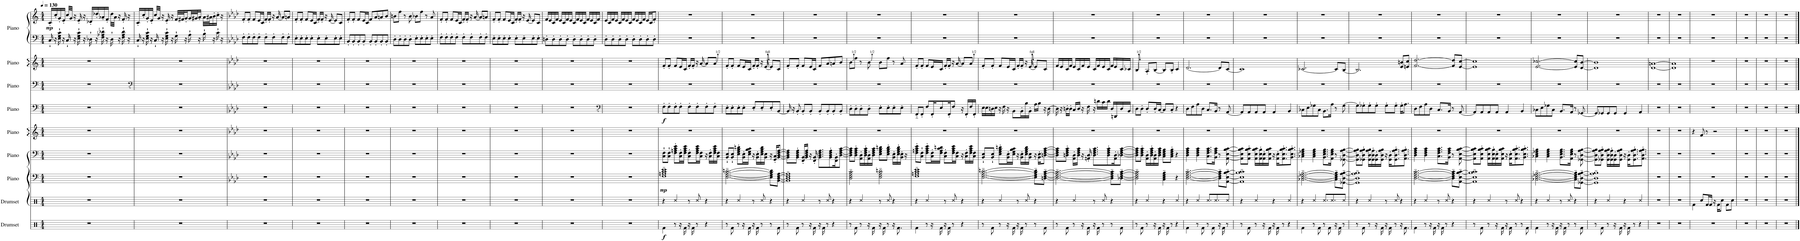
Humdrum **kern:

**kern	**dynam	**kern	**kern	**dynam	**kern	**kern	**kern	**dynam	**kern	**kern	**kern	**kern	**dynam
*part9	*part9	*part8	*part7	*part7	*part6	*part5	*part4	*part4	*part3	*part2	*part1	*part1	*part1
*staff10	*staff10	*staff9	*staff8	*staff8	*staff7	*staff6	*staff5	*staff5	*staff4	*staff3	*staff2	*staff1	*staff1/2
*I"Drumset	*	*I"Drumset	*I"Piano	*	*I"Piano	*I"Piano	*I"Piano	*	*I"Piano	*I"Piano	*I"Piano	*	*
*I'D. Set	*	*I'D. Set	*I'Pno.	*	*I'Pno.	*I'Pno.	*I'Pno.	*	*I'Pno.	*I'Pno.	*I'Pno.	*	*
*clefX	*	*clefX	*clefF4	*	*clefF4	*clefG2	*clefF4	*	*clefF4	*clefG2	*clefF4	*clefG2	*
*k[]	*	*k[]	*k[]	*	*k[]	*k[]	*k[]	*	*k[]	*k[]	*k[]	*k[]	*
*M4/4	*	*M4/4	*M4/4	*	*M4/4	*M4/4	*M4/4	*	*M4/4	*M4/4	*M4/4	*M4/4	*
*MM130	*	*MM130	*MM130	*	*MM130	*MM130	*MM130	*	*MM130	*MM130	*MM130	*MM130	*
=1	=1	=1	=1	=1	=1	=1	=1	=1	=1	=1	=1	=1	=1
!	!	!	!	!	!	!	!	!	!	!	!	!	!LO:DY:b
1r	.	1r	1r	.	1r	1r	1r	.	1r	1r	16C`/	16c'/LL	mp
.	.	.	.	.	.	.	.	.	.	.	16r	16cc'/	.
.	.	.	.	.	.	.	.	.	.	.	16E\` 16G\` 16c\`	16g'/	.
.	.	.	.	.	.	.	.	.	.	.	16r	16e'/JJ	.
.	.	.	.	.	.	.	.	.	.	.	16C`/	32cc/LLL	.
.	.	.	.	.	.	.	.	.	.	.	.	32g/JJJ	.
.	.	.	.	.	.	.	.	.	.	.	16r	16r	.
.	.	.	.	.	.	.	.	.	.	.	16E\` 16G\` 16c\`	16e'/	.
.	.	.	.	.	.	.	.	.	.	.	16r	16r	.
.	.	.	.	.	.	.	.	.	.	.	16D-X`\	16d-X'/LL	.
.	.	.	.	.	.	.	.	.	.	.	16r	16dd-X'/	.
.	.	.	.	.	.	.	.	.	.	.	16F\` 16A-X\` 16d-X\`	16a-X'/	.
.	.	.	.	.	.	.	.	.	.	.	16r	16f'/JJ	.
.	.	.	.	.	.	.	.	.	.	.	16D-`\	32dd-\LLL	.
.	.	.	.	.	.	.	.	.	.	.	.	32a-\JJJ	.
.	.	.	.	.	.	.	.	.	.	.	16r	16r	.
.	.	.	.	.	.	.	.	.	.	.	16F\` 16A-\` 16d-\`	16f'/	.
.	.	.	.	.	.	.	.	.	.	.	16r	16r	.
=2	=2	=2	=2	=2	=2	=2	=2	=2	=2	=2	=2	=2	=2
*	*	*	*	*	*	*	*	*	*clefFv4	*	*	*	*
1r	.	1r	1r	.	1r	1r	1r	.	1r	1r	16C`/	16c'/LL	.
.	.	.	.	.	.	.	.	.	.	.	16r	16cc'/	.
.	.	.	.	.	.	.	.	.	.	.	16E\` 16G\` 16c\`	16g'/	.
.	.	.	.	.	.	.	.	.	.	.	16r	16e'/JJ	.
.	.	.	.	.	.	.	.	.	.	.	16C`/	32cc/LLL	.
.	.	.	.	.	.	.	.	.	.	.	.	32g/JJJ	.
.	.	.	.	.	.	.	.	.	.	.	16r	16r	.
.	.	.	.	.	.	.	.	.	.	.	16E\` 16G\` 16c\`	16e'/	.
.	.	.	.	.	.	.	.	.	.	.	16r	16r	.
.	.	.	.	.	.	.	.	.	.	.	16G`\	32f/LLL	.
.	.	.	.	.	.	.	.	.	.	.	.	32f#X/J	.
.	.	.	.	.	.	.	.	.	.	.	16r	16g'/	.
.	.	.	.	.	.	.	.	.	.	.	16A`\	32g/L	.
.	.	.	.	.	.	.	.	.	.	.	.	32g#X/J	.
.	.	.	.	.	.	.	.	.	.	.	16r	16a'/JJ	.
.	.	.	.	.	.	.	.	.	.	.	16B`\	32a\LLL	.
.	.	.	.	.	.	.	.	.	.	.	.	32a#X\J	.
.	.	.	.	.	.	.	.	.	.	.	16r	16b'\	.
.	.	.	.	.	.	.	.	.	.	.	16c`\	16cc'\JJ	.
.	.	.	.	.	.	.	.	.	.	.	16r	16r	.
=3	=3	=3	=3	=3	=3	=3	=3	=3	=3	=3	=3	=3	=3
*	*	*	*k[b-e-a-d-]	*	*k[b-e-a-d-]	*k[b-e-a-d-]	*k[b-e-a-d-]	*	*k[b-e-a-d-]	*k[b-e-a-d-]	*k[b-e-a-d-]	*k[b-e-a-d-]	*
1r	.	1r	1r	.	1r	1r	1r	.	1r	1r	8F'\L	8f'/L	.
.	.	.	.	.	.	.	.	.	.	.	8F'\	8f'/J	.
.	.	.	.	.	.	.	.	.	.	.	8F'\	8f/L	.
.	.	.	.	.	.	.	.	.	.	.	8F'\J	16e-/L	.
.	.	.	.	.	.	.	.	.	.	.	.	16c/JJ	.
.	.	.	.	.	.	.	.	.	.	.	8F'\L	16f'/LL	.
.	.	.	.	.	.	.	.	.	.	.	.	16f'/JJ	.
.	.	.	.	.	.	.	.	.	.	.	8F'\	16r	.
.	.	.	.	.	.	.	.	.	.	.	.	[16a-/	.
.	.	.	.	.	.	.	.	.	.	.	8F'\	8a-/L]	.
.	.	.	.	.	.	.	.	.	.	.	8F'\J	8an/J	.
=4	=4	=4	=4	=4	=4	=4	=4	=4	=4	=4	=4	=4	=4
1r	.	1r	1r	.	1r	1r	1r	.	1r	1r	8E-'\L	8f'/L	.
.	.	.	.	.	.	.	.	.	.	.	8E-'\	8f'/J	.
.	.	.	.	.	.	.	.	.	.	.	8E-'\	8f/L	.
.	.	.	.	.	.	.	.	.	.	.	8E-'\J	16e-/L	.
.	.	.	.	.	.	.	.	.	.	.	.	16c/JJ	.
.	.	.	.	.	.	.	.	.	.	.	8E-'\L	16f'/LL	.
.	.	.	.	.	.	.	.	.	.	.	.	16f'/JJ	.
.	.	.	.	.	.	.	.	.	.	.	8E-'\	16r	.
.	.	.	.	.	.	.	.	.	.	.	.	[16e-/	.
.	.	.	.	.	.	.	.	.	.	.	8E-'\	8e-/L]	.
.	.	.	.	.	.	.	.	.	.	.	8E-'\J	8c/J	.
=5	=5	=5	=5	=5	=5	=5	=5	=5	=5	=5	=5	=5	=5
1r	.	1r	1r	.	1r	1r	1r	.	1r	1r	8BB-'/L	8f'/L	.
.	.	.	.	.	.	.	.	.	.	.	8BB-'/	8f'/J	.
.	.	.	.	.	.	.	.	.	.	.	8BB-'/	8f/L	.
.	.	.	.	.	.	.	.	.	.	.	8BB-'/J	16e-/L	.
.	.	.	.	.	.	.	.	.	.	.	.	16c/JJ	.
.	.	.	.	.	.	.	.	.	.	.	8BB-'/L	8f/L	.
.	.	.	.	.	.	.	.	.	.	.	8BB-'/	8a-/	.
.	.	.	.	.	.	.	.	.	.	.	8BB-'/	8an/	.
.	.	.	.	.	.	.	.	.	.	.	8BB-'/J	8b-/J	.
=6	=6	=6	=6	=6	=6	=6	=6	=6	=6	=6	=6	=6	=6
1r	.	1r	1r	.	1r	1r	1r	.	1r	1r	8D-'\L	8bn\L	.
.	.	.	.	.	.	.	.	.	.	.	8D-'\	8ff\J	.
.	.	.	.	.	.	.	.	.	.	.	8D-'\	8r	.
.	.	.	.	.	.	.	.	.	.	.	8D-'\J	8b\	.
.	.	.	.	.	.	.	.	.	.	.	8E-'\L	8b-X\L	.
.	.	.	.	.	.	.	.	.	.	.	8E-'\	8ff\J	.
.	.	.	.	.	.	.	.	.	.	.	8E-'\	8r	.
.	.	.	.	.	.	.	.	.	.	.	8E-'\J	8a-/	.
=7	=7	=7	=7	=7	=7	=7	=7	=7	=7	=7	=7	=7	=7
1r	.	1r	1r	.	1r	1r	1r	.	1r	1r	8F'\L	8f'/L	.
.	.	.	.	.	.	.	.	.	.	.	8F'\	8f'/J	.
.	.	.	.	.	.	.	.	.	.	.	8F'\	8f/L	.
.	.	.	.	.	.	.	.	.	.	.	8F'\J	16e-/L	.
.	.	.	.	.	.	.	.	.	.	.	.	16c/JJ	.
.	.	.	.	.	.	.	.	.	.	.	8F'\L	16f'/LL	.
.	.	.	.	.	.	.	.	.	.	.	.	16f'/JJ	.
.	.	.	.	.	.	.	.	.	.	.	8F'\	16r	.
.	.	.	.	.	.	.	.	.	.	.	.	[16a-/	.
.	.	.	.	.	.	.	.	.	.	.	8F'\	8a-/L]	.
.	.	.	.	.	.	.	.	.	.	.	8F'\J	8an/J	.
=8	=8	=8	=8	=8	=8	=8	=8	=8	=8	=8	=8	=8	=8
1r	.	1r	1r	.	1r	1r	1r	.	1r	1r	8E-'\L	8f'/L	.
.	.	.	.	.	.	.	.	.	.	.	8E-'\	8f'/J	.
.	.	.	.	.	.	.	.	.	.	.	8E-'\	8f/L	.
.	.	.	.	.	.	.	.	.	.	.	8E-'\J	16e-/L	.
.	.	.	.	.	.	.	.	.	.	.	.	16c/JJ	.
.	.	.	.	.	.	.	.	.	.	.	8E-'\L	16f'/LL	.
.	.	.	.	.	.	.	.	.	.	.	.	16f'/JJ	.
.	.	.	.	.	.	.	.	.	.	.	8E-'\	16r	.
.	.	.	.	.	.	.	.	.	.	.	.	[16e-/	.
.	.	.	.	.	.	.	.	.	.	.	8E-'\	8e-/L]	.
.	.	.	.	.	.	.	.	.	.	.	8E-'\J	8c/J	.
=9	=9	=9	=9	=9	=9	=9	=9	=9	=9	=9	=9	=9	=9
1r	.	1r	1r	.	1r	1r	1r	.	1r	1r	8Dn'\L	16f/LL	.
.	.	.	.	.	.	.	.	.	.	.	.	16e-/	.
.	.	.	.	.	.	.	.	.	.	.	8D'\	16c/	.
.	.	.	.	.	.	.	.	.	.	.	.	16f/JJ	.
.	.	.	.	.	.	.	.	.	.	.	8D'\	16e-/LL	.
.	.	.	.	.	.	.	.	.	.	.	.	16c/	.
.	.	.	.	.	.	.	.	.	.	.	8D'\J	16f/	.
.	.	.	.	.	.	.	.	.	.	.	.	16e-/JJ	.
.	.	.	.	.	.	.	.	.	.	.	8D'\L	16c/LL	.
.	.	.	.	.	.	.	.	.	.	.	.	16f/	.
.	.	.	.	.	.	.	.	.	.	.	8D'\	16e-/	.
.	.	.	.	.	.	.	.	.	.	.	.	16c/JJ	.
.	.	.	.	.	.	.	.	.	.	.	8D'\	16f/LL	.
.	.	.	.	.	.	.	.	.	.	.	.	16e-/	.
.	.	.	.	.	.	.	.	.	.	.	8D'\J	16c/	.
.	.	.	.	.	.	.	.	.	.	.	.	16f/JJ	.
=10	=10	=10	=10	=10	=10	=10	=10	=10	=10	=10	=10	=10	=10
*	*	*	*	*	*	*	*clefFv4	*	*	*	*	*	*
1r	.	1r	1r	.	1r	1r	1r	.	1r	1r	8D-'\L	16e-/LL	.
.	.	.	.	.	.	.	.	.	.	.	.	16c/	.
.	.	.	.	.	.	.	.	.	.	.	8D-'\	16f/	.
.	.	.	.	.	.	.	.	.	.	.	.	16e-/JJ	.
.	.	.	.	.	.	.	.	.	.	.	8D-'\	16c/LL	.
.	.	.	.	.	.	.	.	.	.	.	.	16f/	.
.	.	.	.	.	.	.	.	.	.	.	8D-'\J	16e-/	.
.	.	.	.	.	.	.	.	.	.	.	.	16c/JJ	.
.	.	.	.	.	.	.	.	.	.	.	8D-'\L	16f/LL	.
.	.	.	.	.	.	.	.	.	.	.	.	16e-/	.
.	.	.	.	.	.	.	.	.	.	.	8D-'\	16c/	.
.	.	.	.	.	.	.	.	.	.	.	.	16f/JJ	.
.	.	.	.	.	.	.	.	.	.	.	8D-'\	16e-/LL	.
.	.	.	.	.	.	.	.	.	.	.	.	16c/J	.
.	.	.	.	.	.	.	.	.	.	.	8D-'\J	8f'/J	.
=11	=11	=11	=11	=11	=11	=11	=11	=11	=11	=11	=11	=11	=11
!	!LO:DY:b	!	!	!LO:DY:b	!	!	!	!LO:DY:b	!	!	!	!	!
4Rf\	f	4r	1F~ 1An~ 1c~ 1e-~	mp	8C\` 8F\`L	1r	8FF'\L	f	1r	8f'/L	1r	1r	.
.	.	.	.	.	8C\` 8F\`J	.	8FF'\	.	.	8f'/J	.	.	.
8r	.	4Rcc/	.	.	8F\' 8An\' 8c\' 8e-\'L	.	8FF'\	.	.	8f/L	.	.	.
16r	.	.	.	.	16C\' 16F\'L	.	8FF'\J	.	.	16e-/L	.	.	.
16Rf\	.	.	.	.	16F\ 16A\ 16c\ 16e-\JJ	.	.	.	.	16c/JJ	.	.	.
16r	.	8r	.	.	8C\' 8F\'L	.	8FF'\L	.	.	16f'/LL	.	.	.
16Rf\	.	.	.	.	.	.	.	.	.	16f'/JJ	.	.	.
8r	.	8Rcc/	.	.	16F\ 16A\ 16c\ 16e-\L	.	8FF'\	.	.	16r	.	.	.
.	.	.	.	.	16C\ 16F\JJ	.	.	.	.	[16a-/	.	.	.
4r	.	4r	.	.	16r	.	8FF'\	.	.	8a-/L]	.	.	.
.	.	.	.	.	16C\' 16F\'LL	.	.	.	.	.	.	.	.
.	.	.	.	.	16F\ 16A\ 16c\ 16e-\	.	8FF'\J	.	.	8a-/J	.	.	.
.	.	.	.	.	16C\ 16F\JJ	.	.	.	.	.	.	.	.
=12	=12	=12	=12	=12	=12	=12	=12	=12	=12	=12	=12	=12	=12
8r	.	4r	[2.E-\~ [2.G\~ [2.B-\~ [2.dn\~	.	8BB-/` 8E-/`L	1r	8EE-'\L	.	1r	8f'/L	1r	1r	.
8Rf\	.	.	.	.	8BB-/` 8E-/`J	.	8EE-'\	.	.	8f'/J	.	.	.
8r	.	4Rcc/	.	.	8E-\' 8G\' 8B-\' 8dn\'L	.	8EE-'\	.	.	8f/L	.	.	.
16r	.	.	.	.	16BB-\' 16E-\'L	.	8EE-'\J	.	.	16e-/L	.	.	.
16Rf\	.	.	.	.	16E-\ 16G\ 16B-\ 16c\JJ	.	.	.	.	16c/JJ	.	.	.
16r	.	8r	.	.	16r	.	8EE-'/L	.	.	16f'/LL	.	.	.
16Rf\	.	.	.	.	16BB-\' 16E-\'LL	.	.	.	.	16f'/JJ	.	.	.
8r	.	8Rcc/	.	.	16E-\ 16G\ 16B-\ 16d\	.	8EE-'/	.	.	16r	.	.	.
.	.	.	.	.	16BB-\ 16E-\JJ	.	.	.	.	[16e-/	.	.	.
8r	.	4r	8E-\] 8G\] 8B-\] 8d\]L	.	16r	.	8EE-'/	.	.	8e-/L]	.	.	.
.	.	.	.	.	16GG/' 16C/'KL	.	.	.	.	.	.	.	.
8Rf\	.	.	[8BB-\ [8D-\ [8F\ [8A-\J	.	[8BB-/ [8D-/ [8F/ [8A-/J	.	[8BBB-/J	.	.	8c/J	.	.	.
=13	=13	=13	=13	=13	=13	=13	=13	=13	=13	=13	=13	=13	=13
8r	.	4r	1BB-]~ 1D-]~ 1F]~ 1A-]~	.	8BB-\] 8D-\] 8F\] 8A-\]L	1r	16BBB-/]	.	1r	8f'/L	1r	1r	.
.	.	.	.	.	.	.	16r	.	.	.	.	.	.
8Rf\	.	.	.	.	8BB-\' 8D-\' 8F\' 8A-\'J	.	8BBB-'/	.	.	8f'/J	.	.	.
8r	.	4Rcc/	.	.	16FF/' 16BB-/'LL	.	8BBB-'/L	.	.	8f/L	.	.	.
.	.	.	.	.	16BB-/ 16D-/ 16F/ 16A-/JJ	.	.	.	.	.	.	.	.
16r	.	.	.	.	16r	.	8BBB-'/J	.	.	16e-/L	.	.	.
16Rf\	.	.	.	.	16FF/' 16BB-/'	.	.	.	.	16c/JJ	.	.	.
16r	.	8r	.	.	8.BB-\ 8.D-\ 8.F\ 8.A-\L	.	8BBB-'/L	.	.	8f/L	.	.	.
16Rf\	.	.	.	.	.	.	.	.	.	.	.	.	.
8r	.	8Rcc/	.	.	.	.	8BBB-'/	.	.	8a-/	.	.	.
.	.	.	.	.	8BB-\' 8D-\' 8F\' 8A-\'	.	.	.	.	.	.	.	.
4r	.	4r	.	.	.	.	8BBB-'/	.	.	8an/	.	.	.
.	.	.	.	.	16FF\' 16BB-\'K	.	.	.	.	.	.	.	.
.	.	.	.	.	[8D-\ [8F\ [8A-\ [8c\J	.	8BBB-'/J	.	.	8b-/J	.	.	.
=14	=14	=14	=14	=14	=14	=14	=14	=14	=14	=14	=14	=14	=14
8r	.	4r	2D-\~ 2F\~ 2A-\~ 2c\~	.	8D-\] 8F\] 8A-\] 8c\]L	1r	8DD-'\L	.	1r	8b-\L	1r	1r	.
8Rf\	.	.	.	.	8D-\' 8F\' 8A-\' 8c\'J	.	8DD-'\	.	.	8ff\J	.	.	.
8r	.	4Rcc/	.	.	16AA-\' 16D-\'LL	.	8DD-'\	.	.	8r	.	.	.
.	.	.	.	.	16D-\' 16F\' 16A-\' 16c\'	.	.	.	.	.	.	.	.
16r	.	.	.	.	16AA-\' 16D-\'	.	8DD-'\J	.	.	8b-\	.	.	.
16Rf\	.	.	.	.	16D-\ 16F\ 16A-\ 16c\JJ	.	.	.	.	.	.	.	.
16r	.	8r	2E-\~ 2G\~ 2B-\~ 2dn\~	.	8E-\ 8G\ 8B-\ 8dn\L	.	8EE-'\L	.	.	8b-\L	.	.	.
16Rf\	.	.	.	.	.	.	.	.	.	.	.	.	.
8r	.	8Rcc/	.	.	8E-\' 8G\' 8B-\' 8d\'J	.	8EE-'\	.	.	8ff\J	.	.	.
16r	.	4r	.	.	16BB-\' 16E-\'LL	.	8EE-'\	.	.	8r	.	.	.
8.Rf\	.	.	.	.	16E-\' 16G\' 16B-\' 16d\'	.	.	.	.	.	.	.	.
.	.	.	.	.	16BB-\' 16E-\'JJ	.	8EE-'\J	.	.	8a-/	.	.	.
.	.	.	.	.	16r	.	.	.	.	.	.	.	.
=15	=15	=15	=15	=15	=15	=15	=15	=15	=15	=15	=15	=15	=15
4Rf\	.	4r	1F~ 1An~ 1c~ 1e-~	.	8F\' 8An\' 8c\' 8e-\'L	1r	8FFF'~/L	.	1r	8f'/L	1r	1r	.
.	.	.	.	.	8C\` 8F\`J	.	8FFF'/J	.	.	8f'/J	.	.	.
8r	.	4Rcc/	.	.	8F\' 8A\' 8c\' 8e-\'L	.	8FF/L	.	.	8f/L	.	.	.
16r	.	.	.	.	16C\' 16F\'L	.	16FFF'/K	.	.	16e-/L	.	.	.
16Rf\	.	.	.	.	16F\ 16A\ 16c\ 16dn\JJ	.	8EE-/	.	.	16c/JJ	.	.	.
16r	.	8r	.	.	8C\' 8F\'L	.	.	.	.	16f'/LL	.	.	.
16Rf\	.	.	.	.	.	.	16FFF'/K	.	.	16f'/JJ	.	.	.
8r	.	8Rcc/	.	.	16F\ 16A\ 16c\ 16e-\L	.	8FF/J	.	.	16r	.	.	.
.	.	.	.	.	16C\ 16F\JJ	.	.	.	.	[16a-/	.	.	.
4r	.	4r	.	.	16r	.	16r	.	.	8a-/L]	.	.	.
.	.	.	.	.	16C\' 16F\'LL	.	16FFF'/LL	.	.	.	.	.	.
.	.	.	.	.	16F\ 16A\ 16c\ 16e-\	.	16FF/	.	.	8a-/J	.	.	.
.	.	.	.	.	16C\ 16F\JJ	.	16FFF'/JJ	.	.	.	.	.	.
=16	=16	=16	=16	=16	=16	=16	=16	=16	=16	=16	=16	=16	=16
8r	.	4r	[2.E-\~ [2.G\~ [2.B-\~ [2.dn\~	.	8BB-/` 8E-/`L	1r	16EE-\LL	.	1r	8f'/L	1r	1r	.
.	.	.	.	.	.	.	16EE-\	.	.	.	.	.	.
8Rf\	.	.	.	.	8BB-/` 8E-/`J	.	16DDn\	.	.	8f'/J	.	.	.
.	.	.	.	.	.	.	16EE-\JJ	.	.	.	.	.	.
8r	.	4Rcc/	.	.	8E-\' 8G\' 8B-\' 8dn\'L	.	16r	.	.	8f/L	.	.	.
.	.	.	.	.	.	.	16FF\	.	.	.	.	.	.
16r	.	.	.	.	16BB-\' 16E-\'L	.	16r	.	.	16e-/L	.	.	.
16Rf\	.	.	.	.	16E-\ 16G\ 16B-\ 16c\JJ	.	8BBB-\L	.	.	16c/JJ	.	.	.
16r	.	8r	.	.	16r	.	.	.	.	16f'/LL	.	.	.
16Rf\	.	.	.	.	16BB-\' 16E-\'LL	.	16BBB-'\L	.	.	16f'/JJ	.	.	.
8r	.	8Rcc/	.	.	16E-\ 16G\ 16B-\ 16d\	.	16BB-\	.	.	16r	.	.	.
.	.	.	.	.	16BB-\ 16E-\JJ	.	16BBB-'\JJ	.	.	[16e-/	.	.	.
8r	.	4r	8E-\]~ 8G\]~ 8B-\]~ 8d\]~L	.	16r	.	16AA-\LL	.	.	8e-/L]	.	.	.
.	.	.	.	.	16BB-\' 16E-\'KL	.	16BB-\JJ	.	.	.	.	.	.
8Rf\	.	.	[8Dn\~ [8F\~ [8A-\~ [8c\~J	.	[8Dn\ [8F\ [8A-\ [8c\J	.	16r	.	.	8c/J	.	.	.
.	.	.	.	.	.	.	[16DD\	.	.	.	.	.	.
=17	=17	=17	=17	=17	=17	=17	=17	=17	=17	=17	=17	=17	=17
8r	.	4r	2.D\_~ 2.F\_~ 2.A-\_~ 2.c\_~	.	8D\] 8F\] 8A-\] 8c\]L	1r	16DD\]	.	1r	16f/LL	1r	1r	.
.	.	.	.	.	.	.	16r	.	.	16e-/	.	.	.
8Rf\	.	.	.	.	8Dn\' 8F\' 8A-\' 8c\'J	.	16DDn'\LL	.	.	16c/	.	.	.
.	.	.	.	.	.	.	16DD'\JJ	.	.	16f/JJ	.	.	.
8r	.	4Rcc/	.	.	16AA-\' 16D\'LL	.	16CC/LL	.	.	16e-/LL	.	.	.
.	.	.	.	.	16D\ 16F\ 16A-\ 16c\JJ	.	16DD/JJ	.	.	16c/	.	.	.
16r	.	.	.	.	16r	.	16r	.	.	16f/	.	.	.
16Rf\	.	.	.	.	16AAn/' 16D/'	.	16FF\	.	.	16e-/JJ	.	.	.
16r	.	8r	.	.	8.D\ 8.F\ 8.A-\ 8.c\L	.	16r	.	.	16c/LL	.	.	.
16Rf\	.	.	.	.	.	.	16Dn\LL	.	.	16f/	.	.	.
8r	.	8Rcc/	.	.	.	.	16C\	.	.	16e-/	.	.	.
.	.	.	.	.	8D\' 8F\' 8A-\' 8c\'	.	16D\JJ	.	.	16c/JJ	.	.	.
8r	.	4r	8D\]~ 8F\]~ 8A-\]~ 8c\]~L	.	.	.	16DD/LL	.	.	16f/LL	.	.	.
.	.	.	.	.	16AA\' 16D\'K	.	16DDDn/	.	.	16e-/	.	.	.
8Rf\	.	.	[8D-X\~ [8F\~ [8A-\~ [8c\~J	.	[8D-X\ [8F\ [8A-\ [8c\J	.	16DD/	.	.	16c/	.	.	.
.	.	.	.	.	.	.	16BBB-/JJ	.	.	16c-X/JJ	.	.	.
=18	=18	=18	=18	=18	=18	=18	=18	=18	=18	=18	=18	=18	=18
8r	.	4r	2D-\]~ 2F\]~ 2A-\]~ 2c\]~	.	8D-\] 8F\] 8A-\] 8c\]L	1r	8DD-\L	.	1r	4B-/	1r	1r	.
8Rf\	.	.	.	.	8D-\' 8F\' 8A-\' 8c\'J	.	8DD-'\J	.	.	.	.	.	.
8r	.	4Rcc/	.	.	16AA-\' 16D-\'LL	.	8DD-'/L	.	.	8A-'/L	.	.	.
.	.	.	.	.	16D-\' 16F\' 16A-\' 16c\'	.	.	.	.	.	.	.	.
16r	.	.	.	.	16AA-\' 16D-\'	.	16DD-'/L	.	.	[8B-/J	.	.	.
16Rf\	.	.	.	.	16D-\ 16F\ 16A-\ 16c\JJ	.	[16CC/JJ	.	.	.	.	.	.
16r	.	4r	4C\~ 4E-\~ 4G\~ 4B-\~	.	8C\ 8E-\ 8G\ 8B-\L	.	8CC/L]	.	.	8B-/L]	.	.	.
16Rf\	.	.	.	.	.	.	.	.	.	.	.	.	.
8r	.	.	.	.	8C\' 8E-\' 8G\' 8B-\'J	.	8CC'/J	.	.	8B-'/J	.	.	.
4r	.	4Rcc/	4r	.	4r	.	4r	.	.	4c/	.	.	.
=19	=19	=19	=19	=19	=19	=19	=19	=19	=19	=19	=19	=19	=19
4Rf\	.	4r	[2.D-\~ [2.F\~ [2.A-\~ [2.c\~	.	4D-\ 4F\ 4A-\ 4c\	1r	8DD-\L	.	1r	[2.d-/	1r	1r	.
.	.	.	.	.	.	.	8FF\	.	.	.	.	.	.
8r	.	4Rcc/	.	.	4D-\ 4F\ 4A-\ 4c\	.	8AA-\	.	.	.	.	.	.
8Rf\	.	.	.	.	.	.	8DD-\J	.	.	.	.	.	.
8r	.	8.Rcc/L	.	.	8.C\ 8.F\ 8.A-\ 8.c\L	.	8.CC/L	.	.	.	.	.	.
8Rf\	.	.	.	.	.	.	.	.	.	.	.	.	.
.	.	8.Rcc/	.	.	16BB-\ 16F\ 16A-\ 16c\Jk	.	16BBB-/Jk	.	.	.	.	.	.
16r	.	.	8D-\]~ 8F\]~ 8A-\]~ 8c\]~L	.	8r	.	8r	.	.	8d-/L]	.	.	.
16Rf\	.	.	.	.	.	.	.	.	.	.	.	.	.
8r	.	8Rcc/J	[8AA-\~ [8E-\~ [8B-\~ [8c\~J	.	[8AA-\ [8E-\ [8B-\ [8c\	.	[8AAA-/	.	.	[8c/J	.	.	.
=20	=20	=20	=20	=20	=20	=20	=20	=20	=20	=20	=20	=20	=20
8r	.	4r	1AA-]~ 1E-]~ 1B-]~ 1c]~	.	8AA-\] 8E-\] 8B-\] 8c\]L	1r	8AAA-/L]	.	1r	1c]	1r	1r	.
8Rf\	.	.	.	.	8AA-\' 8E-\' 8B-\' 8c\'J	.	8AAA-/	.	.	.	.	.	.
8r	.	4Rcc/	.	.	16AA-\ 16E-\ 16B-\ 16c\LL	.	8AAA-/	.	.	.	.	.	.
.	.	.	.	.	16AA-\' 16E-\' 16B-\'	.	.	.	.	.	.	.	.
16r	.	.	.	.	16AA-\' 16E-\'	.	8AAA-/J	.	.	.	.	.	.
16Rf\	.	.	.	.	16AA-\ 16E-\ 16B-\ 16c\JJ	.	.	.	.	.	.	.	.
16r	.	4r	.	.	16r	.	4AAA-/	.	.	.	.	.	.
16Rf\	.	.	.	.	16AA-\' 16E-\'KL	.	.	.	.	.	.	.	.
8r	.	.	.	.	8.AA-\' 8.E-\' 8.B-\' 8.c\'	.	.	.	.	.	.	.	.
4r	.	4Rcc/	.	.	.	.	4BBB-/	.	.	.	.	.	.
.	.	.	.	.	8.BB-\' 8.E-\' 8.B-\' 8.c\'J	.	.	.	.	.	.	.	.
=21	=21	=21	=21	=21	=21	=21	=21	=21	=21	=21	=21	=21	=21
4Rf\	.	4r	[2.C-X\~ [2.E-\~ [2.G-X\~ [2.B-\~	.	4C-X\ 4E-\ 4G-X\ 4B-\	1r	8CC-X\L	.	1r	[2.c-X/	1r	1r	.
.	.	.	.	.	.	.	8EE-\	.	.	.	.	.	.
8r	.	4Rcc/	.	.	4C-\ 4E-\ 4G-\ 4B-\	.	8GG-X\	.	.	.	.	.	.
8Rf\	.	.	.	.	.	.	8CC-\J	.	.	.	.	.	.
8r	.	8.Rcc/L	.	.	8.BB-\ 8.E-\ 8.G-\ 8.B-\L	.	8.BBB-\L	.	.	.	.	.	.
8Rf\	.	.	.	.	.	.	.	.	.	.	.	.	.
.	.	8.Rcc/	.	.	16AA-\ 16E-\ 16G-\ 16B-\Jk	.	16AA-\Jk	.	.	.	.	.	.
16r	.	.	8C-\]~ 8E-\]~ 8G-\]~ 8B-\]~L	.	8r	.	8r	.	.	8c-/L]	.	.	.
16Rf\	.	.	.	.	.	.	.	.	.	.	.	.	.
8r	.	8Rcc/J	[8GG-X\~ [8D-\~ [8A-\~ [8B-\~J	.	[8GG-X\ [8D-\ [8A-\ [8B-\	.	[8GG-\	.	.	[8B-/J	.	.	.
=22	=22	=22	=22	=22	=22	=22	=22	=22	=22	=22	=22	=22	=22
8r	.	4r	1GG-]~ 1D-]~ 1A-]~ 1B-]~	.	8GG-\] 8D-\] 8A-\] 8B-\]L	1r	8GG-\L]	.	1r	2.B-/]	1r	1r	.
8Rf\	.	.	.	.	8GG-X\' 8D-\' 8A-\' 8B-\'J	.	8GG-X'\	.	.	.	.	.	.
8r	.	4Rcc/	.	.	16GG-\ 16D-\ 16A-\ 16B-\LL	.	8GG-'\	.	.	.	.	.	.
.	.	.	.	.	16GG-\' 16D-\' 16A-\'	.	.	.	.	.	.	.	.
16r	.	.	.	.	16GG-\' 16D-\'	.	8GG-'\J	.	.	.	.	.	.
16Rf\	.	.	.	.	16GG-\ 16D-\ 16A-\ 16B-\JJ	.	.	.	.	.	.	.	.
16r	.	8r	.	.	16r	.	8GG-'\L	.	.	.	.	.	.
16Rf\	.	.	.	.	16GG-\' 16D-\'KL	.	.	.	.	.	.	.	.
8r	.	8Rcc/	.	.	8.GG-\' 8.D-\' 8.A-\' 8.B-\'	.	8GG-'\J	.	.	.	.	.	.
16r	.	4r	.	.	.	.	16GG-'\KL	.	.	8e-/ 8bn/L	.	.	.
8.Rf\	.	.	.	.	8.AA-\' 8.D-\' 8.A-\' 8.B-\'J	.	8.AA-\J	.	.	.	.	.	.
.	.	.	.	.	.	.	.	.	.	8en/ 8cc/J	.	.	.
=23	=23	=23	=23	=23	=23	=23	=23	=23	=23	=23	=23	=23	=23
4Rf\	.	4r	[2.D-\~ [2.F\~ [2.A-\~ [2.c\~	.	4D-\ 4F\ 4A-\ 4c\	1r	8DD-\L	.	1r	[2.f/ [2.dd-/	1r	1r	.
.	.	.	.	.	.	.	8FF\	.	.	.	.	.	.
8r	.	4Rcc/	.	.	4D-\ 4F\ 4A-\ 4c\	.	8AA-\	.	.	.	.	.	.
16r	.	.	.	.	.	.	8DD-\J	.	.	.	.	.	.
16Rf\	.	.	.	.	.	.	.	.	.	.	.	.	.
16r	.	8r	.	.	8.C\ 8.F\ 8.A-\ 8.c\L	.	8.CC/L	.	.	.	.	.	.
16Rf\	.	.	.	.	.	.	.	.	.	.	.	.	.
8r	.	8Rcc/	.	.	.	.	.	.	.	.	.	.	.
.	.	.	.	.	16BB-\ 16F\ 16A-\ 16c\Jk	.	16BBB-/Jk	.	.	.	.	.	.
4r	.	4r	8D-\]~ 8F\]~ 8A-\]~ 8c\]~L	.	8r	.	8r	.	.	8f/] 8dd-/]L	.	.	.
.	.	.	[8AA-\~ [8E-\~ [8B-\~ [8c\~J	.	[8AA-\ [8E-\ [8B-\ [8c\	.	[8AAA-/	.	.	[8e-/ [8cc/J	.	.	.
=24	=24	=24	=24	=24	=24	=24	=24	=24	=24	=24	=24	=24	=24
8r	.	4r	1AA-]~ 1E-]~ 1B-]~ 1c]~	.	8AA-\] 8E-\] 8B-\] 8c\]L	1r	8AAA-/L]	.	1r	1e-] 1cc]	1r	1r	.
8Rf\	.	.	.	.	8AA-\' 8E-\' 8B-\' 8c\'J	.	8AAA-/	.	.	.	.	.	.
8r	.	4Rcc/	.	.	16AA-\ 16E-\ 16B-\ 16c\LL	.	8AAA-/	.	.	.	.	.	.
.	.	.	.	.	16AA-\' 16E-\' 16B-\'	.	.	.	.	.	.	.	.
16r	.	.	.	.	16AA-\' 16E-\'	.	8AAA-/J	.	.	.	.	.	.
16Rf\	.	.	.	.	16AA-\ 16E-\ 16B-\ 16c\JJ	.	.	.	.	.	.	.	.
16r	.	8r	.	.	16r	.	4AAA-/	.	.	.	.	.	.
16Rf\	.	.	.	.	16AA-\' 16E-\'KL	.	.	.	.	.	.	.	.
8r	.	8Rcc/	.	.	8.AA-\' 8.E-\' 8.B-\' 8.c\'	.	.	.	.	.	.	.	.
8r	.	4r	.	.	.	.	4BBB-/	.	.	.	.	.	.
.	.	.	.	.	8.BB-\' 8.E-\' 8.B-\' 8.c\'J	.	.	.	.	.	.	.	.
8Rf\	.	.	.	.	.	.	.	.	.	.	.	.	.
=25	=25	=25	=25	=25	=25	=25	=25	=25	=25	=25	=25	=25	=25
4Rf\	.	4r	[2.C-X\~ [2.E-\~ [2.G-X\~ [2.B-\~	.	4C-X\ 4E-\ 4G-X\ 4B-\	1r	8CC-X\L	.	1r	[2.e-/ [2.cc-X/	1r	1r	.
.	.	.	.	.	.	.	8EE-\	.	.	.	.	.	.
8r	.	4Rcc/	.	.	4C-\ 4E-\ 4G-\ 4B-\	.	8GG-X\	.	.	.	.	.	.
16r	.	.	.	.	.	.	8CC-\J	.	.	.	.	.	.
16Rf\	.	.	.	.	.	.	.	.	.	.	.	.	.
16r	.	8r	.	.	8.BB-\ 8.E-\ 8.G-\ 8.B-\L	.	8.BBB-/L	.	.	.	.	.	.
16Rf\	.	.	.	.	.	.	.	.	.	.	.	.	.
8r	.	8Rcc/	.	.	.	.	.	.	.	.	.	.	.
.	.	.	.	.	16AA-\ 16E-\ 16G-\ 16B-\Jk	.	16AAA-/Jk	.	.	.	.	.	.
8r	.	4r	8C-\]~ 8E-\]~ 8G-\]~ 8B-\]~L	.	8r	.	8r	.	.	8e-/] 8cc-/]L	.	.	.
8Rf\	.	.	[8GG-X\~ [8D-\~ [8A-\~ [8B-\~J	.	[8GG-X\ [8D-\ [8A-\ [8B-\	.	[8GGG-X/	.	.	[8d-/ [8b-/J	.	.	.
=26	=26	=26	=26	=26	=26	=26	=26	=26	=26	=26	=26	=26	=26
8r	.	4r	1GG-]~ 1D-]~ 1A-]~ 1B-]~	.	8GG-\] 8D-\] 8A-\] 8B-\]L	1r	8GGG-/L]	.	1r	1d-] 1b-]	1r	1r	.
8Rf\	.	.	.	.	8GG-X\' 8D-\' 8A-\' 8B-\'J	.	8GGG-X/	.	.	.	.	.	.
8r	.	4Rcc/	.	.	16GG-\ 16D-\ 16A-\ 16B-\LL	.	8GGG-/	.	.	.	.	.	.
.	.	.	.	.	16GG-\' 16D-\' 16A-\'	.	.	.	.	.	.	.	.
16r	.	.	.	.	16GG-\' 16D-\'	.	8GGG-/J	.	.	.	.	.	.
16Rf\	.	.	.	.	16GG-\ 16D-\ 16A-\ 16B-\JJ	.	.	.	.	.	.	.	.
16r	.	4r	.	.	16r	.	4GGG-/	.	.	.	.	.	.
16Rf\	.	.	.	.	16GG-\' 16D-\'KL	.	.	.	.	.	.	.	.
8r	.	.	.	.	8.GG-\' 8.D-\' 8.A-\' 8.B-\'	.	.	.	.	.	.	.	.
4r	.	4Rcc/	.	.	.	.	4AAA-/	.	.	.	.	.	.
.	.	.	.	.	8.AA-\' 8.D-\' 8.A-\' 8.B-\'J	.	.	.	.	.	.	.	.
=27	=27	=27	=27	=27	=27	=27	=27	=27	=27	=27	=27	=27	=27
1r	.	1r	1r	.	1r	1r	1r	.	1r	[1d- [1an	1r	1r	.
=28	=28	=28	=28	=28	=28	=28	=28	=28	=28	=28	=28	=28	=28
1r	.	1r	1r	.	1r	1r	1r	.	1r	1d-] 1a]	1r	1r	.
=29	=29	=29	=29	=29	=29	=29	=29	=29	=29	=29	=29	=29	=29
1r	.	4Rf\	1r	.	1r	4r	1r	.	1r	1r	1r	1r	.
.	.	8Rcc/L	.	.	.	8f/	.	.	.	.	.	.	.
.	.	16Rf/L	.	.	.	8r	.	.	.	.	.	.	.
.	.	16Rf/JJ	.	.	.	.	.	.	.	.	.	.	.
.	.	16r	.	.	.	2r	.	.	.	.	.	.	.
.	.	16Rf\KL	.	.	.	.	.	.	.	.	.	.	.
.	.	8Rcc\J	.	.	.	.	.	.	.	.	.	.	.
.	.	8Rf\L	.	.	.	.	.	.	.	.	.	.	.
.	.	8Rcc\J	.	.	.	.	.	.	.	.	.	.	.
=30	=30	=30	=30	=30	=30	=30	=30	=30	=30	=30	=30	=30	=30
1r	.	1r	1r	.	1r	1r	1r	.	1r	1r	1r	1r	.
=31	=31	=31	=31	=31	=31	=31	=31	=31	=31	=31	=31	=31	=31
1r	.	1r	1r	.	1r	1r	1r	.	1r	1r	1r	1r	.
=32	=32	=32	=32	=32	=32	=32	=32	=32	=32	=32	=32	=32	=32
1r	.	1r	1r	.	1r	1r	1r	.	1r	1r	1r	1r	.
==	==	==	==	==	==	==	==	==	==	==	==	==	==
*-	*-	*-	*-	*-	*-	*-	*-	*-	*-	*-	*-	*-	*-
